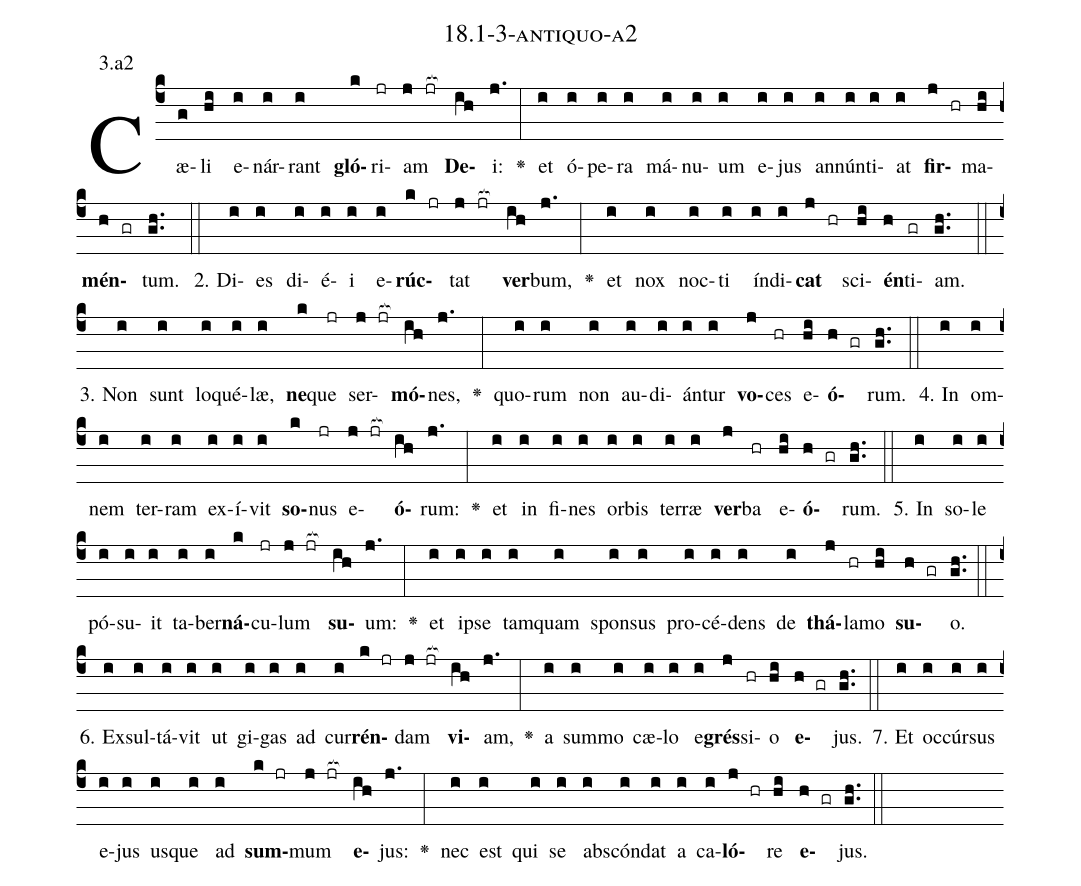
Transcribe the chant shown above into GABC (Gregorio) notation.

name: 18.1-3-antiquo-a2;
annotation: 3.a2;
%%
(c4)Cæ(g)li(hi) e(i)nár(i)rant(i) <b>gló</b>(k)ri(jr)am(j jr[ocb:1{]) <b>De</b>(ih[ocb:0}])i:(j.) <v>\greheightstar</v>(:) et(i) ó(i)pe(i)ra(i) má(i)nu(i)um(i) e(i)jus(i) an(i)nún(i)ti(i)at(i) <b>fir</b>(j hr)ma(hi)<b>mén</b>(h gr)tum.(gh..) (::)
2. Di(i)es(i) di(i)é(i)i(i) e(i)<b>rúc</b>(k jr)tat(j jr[ocb:1{]) <b>ver</b>(ih[ocb:0}])bum,(j.) <v>\greheightstar</v>(:) et(i) nox(i) noc(i)ti(i) ín(i)di(i)<b>cat</b>(j hr) sci(hi)<b>én</b>(h)ti(gr)am.(gh..) (::)
3. Non(i) sunt(i) lo(i)qué(i)læ,(i) <b>ne</b>(k)que(jr) ser(j jr[ocb:1{])<b>mó</b>(ih[ocb:0}])nes,(j.) <v>\greheightstar</v>(:) quo(i)rum(i) non(i) au(i)di(i)án(i)tur(i) <b>vo</b>(j)ces(hr) e(hi)<b>ó</b>(h gr)rum.(gh..) (::)
4. In(i) om(i)nem(i) ter(i)ram(i) ex(i)í(i)vit(i) <b>so</b>(k)nus(jr) e(j jr[ocb:1{])<b>ó</b>(ih[ocb:0}])rum:(j.) <v>\greheightstar</v>(:) et(i) in(i) fi(i)nes(i) or(i)bis(i) ter(i)ræ(i) <b>ver</b>(j)ba(hr) e(hi)<b>ó</b>(h gr)rum.(gh..) (::)
5. In(i) so(i)le(i) pó(i)su(i)it(i) ta(i)ber(i)<b>ná</b>(k)cu(jr)lum(j jr[ocb:1{]) <b>su</b>(ih[ocb:0}])um:(j.) <v>\greheightstar</v>(:) et(i) ip(i)se(i) tam(i)quam(i) spon(i)sus(i) pro(i)cé(i)dens(i) de(i) <b>thá</b>(j)la(hr)mo(hi) <b>su</b>(h gr)o.(gh..) (::)
6. Ex(i)sul(i)tá(i)vit(i) ut(i) gi(i)gas(i) ad(i) cur(i)<b>rén</b>(k jr)dam(j jr[ocb:1{]) <b>vi</b>(ih[ocb:0}])am,(j.) <v>\greheightstar</v>(:) a(i) sum(i)mo(i) cæ(i)lo(i) e(i)<b>grés</b>(j)si(hr)o(hi) <b>e</b>(h gr)jus.(gh..) (::)
7. Et(i) oc(i)cúr(i)sus(i) e(i)jus(i) us(i)que(i) ad(i) <b>sum</b>(k jr)mum(j jr[ocb:1{]) <b>e</b>(ih[ocb:0}])jus:(j.) <v>\greheightstar</v>(:) nec(i) est(i) qui(i) se(i) abs(i)cón(i)dat(i) a(i) ca(i)<b>ló</b>(j hr)re(hi) <b>e</b>(h gr)jus.(gh..) (::)
